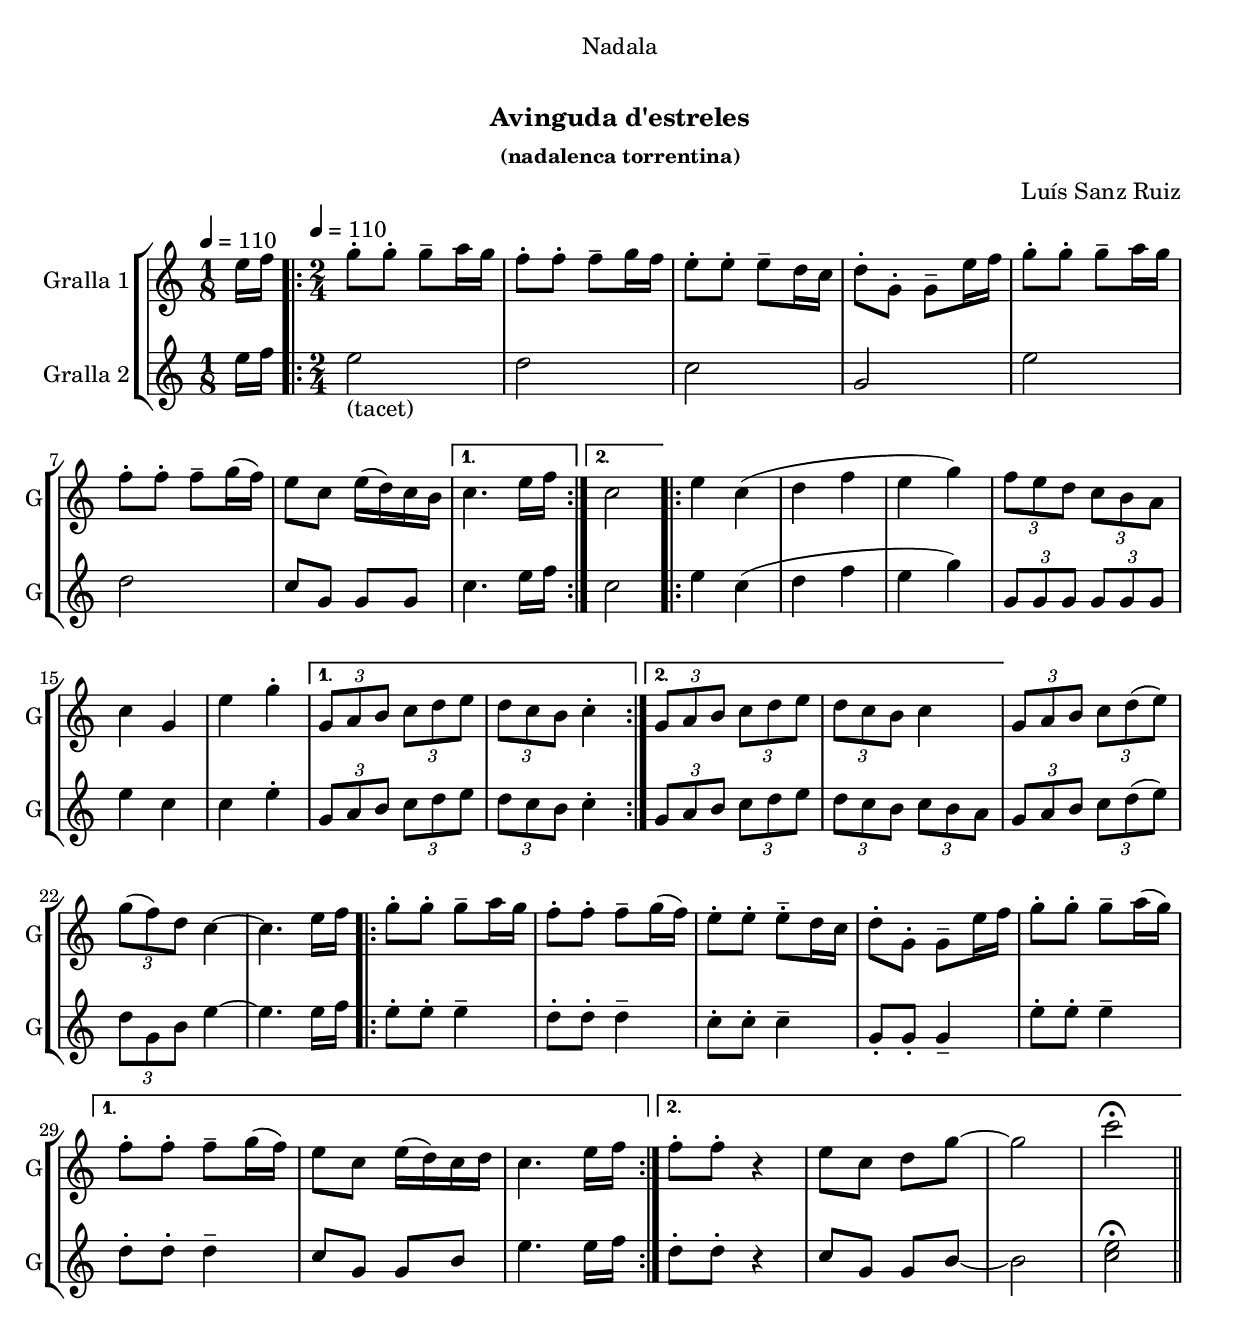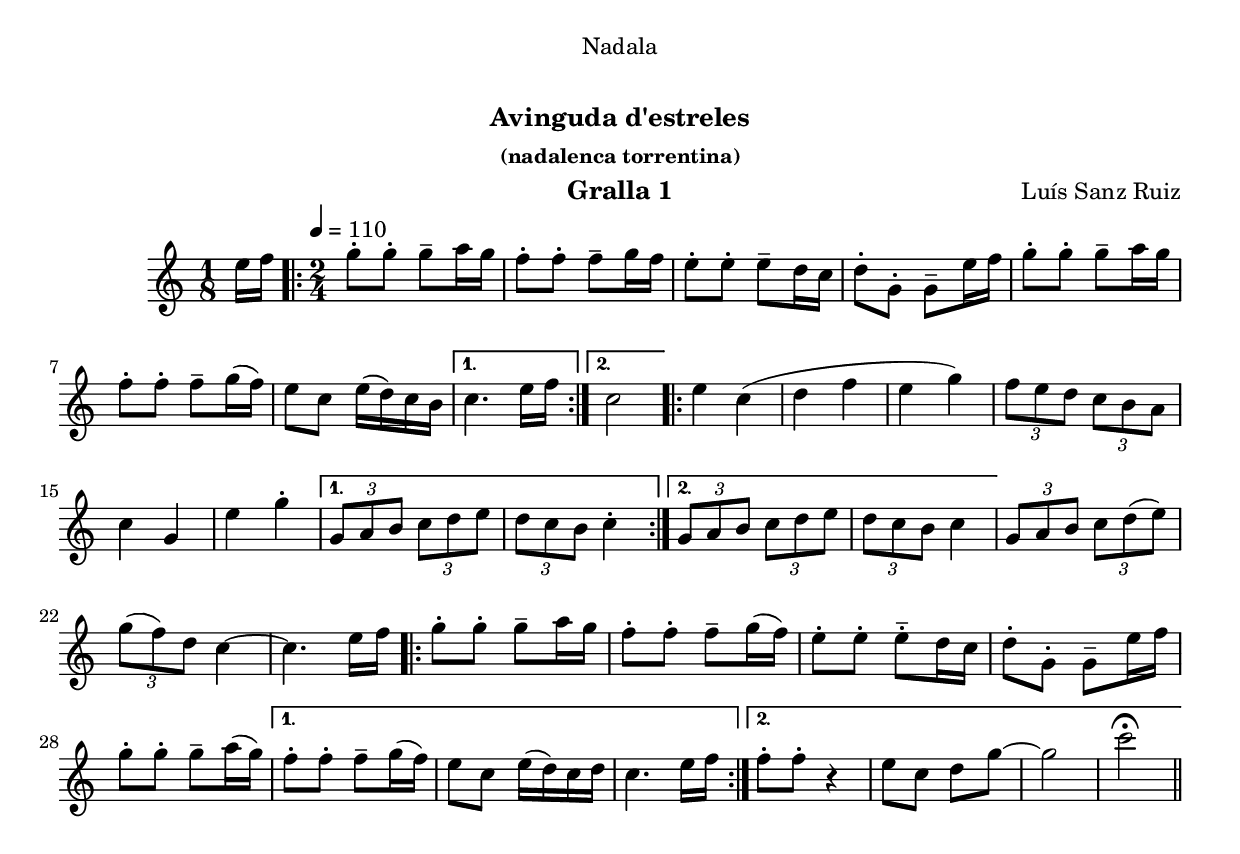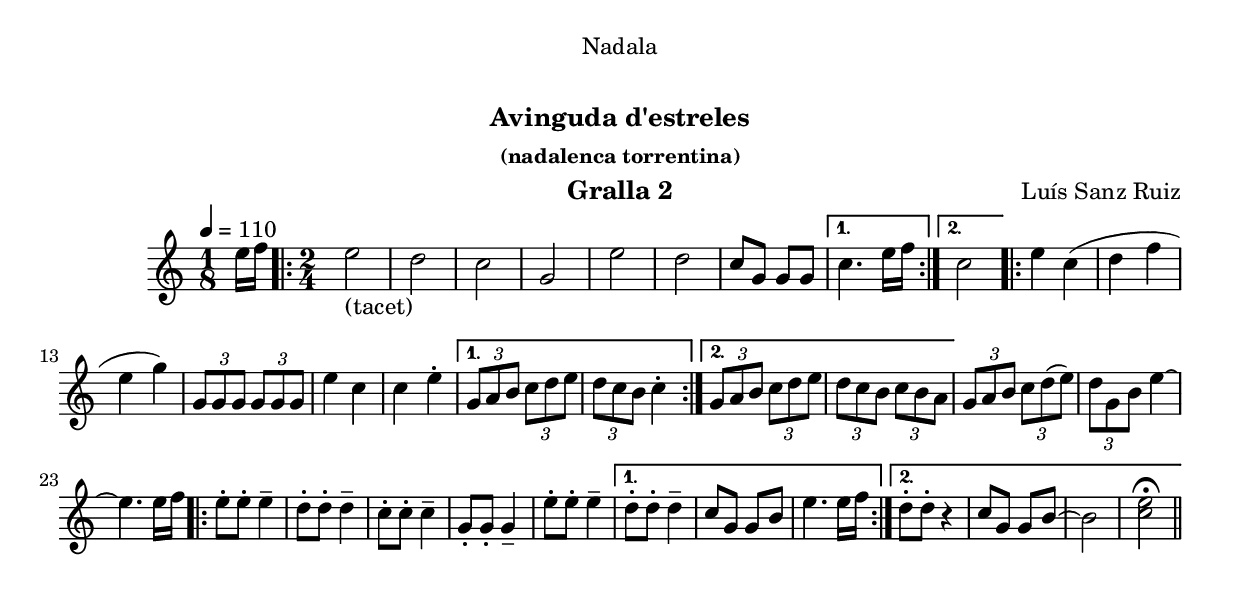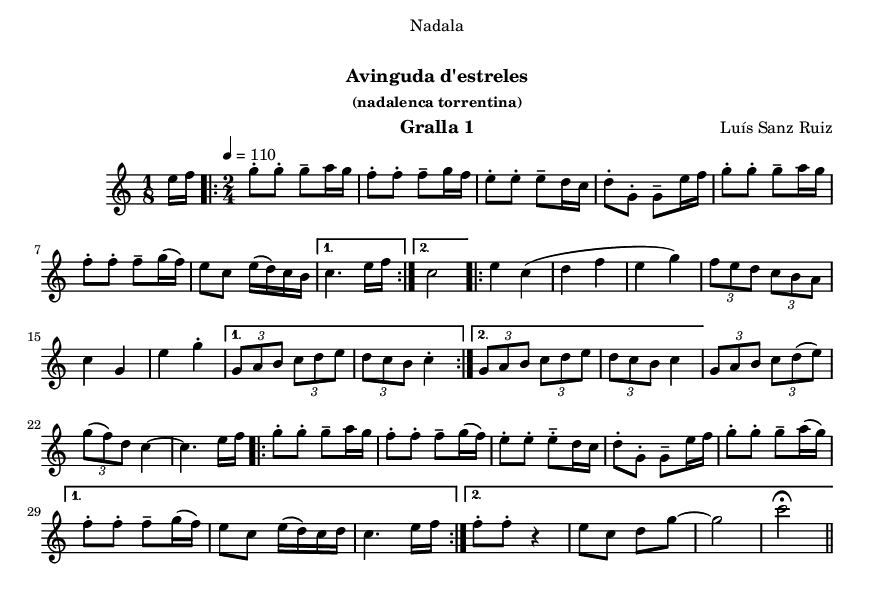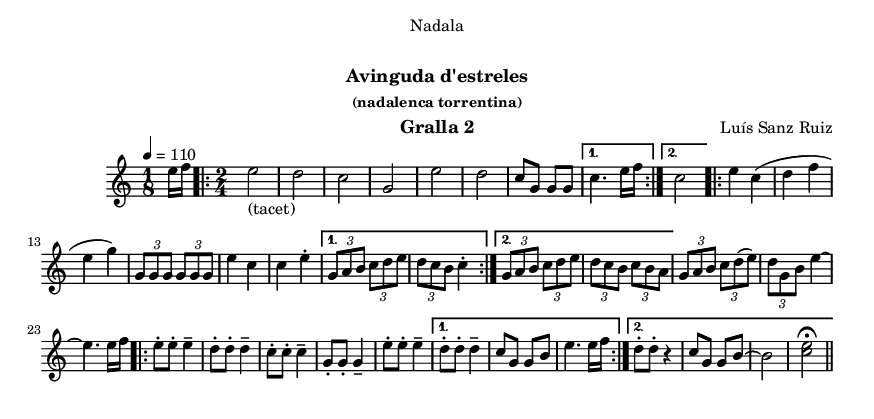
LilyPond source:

\version "2.16.0"

\header {
  dedication="Nadala"
  title="  "
  subtitle="Avinguda d'estreles"
  subsubtitle="(nadalenca torrentina)"
  poet=""
  meter=""
  piece=""
  composer="Luís Sanz Ruiz"
  arranger=""
  opus=""
  instrument=""
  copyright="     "
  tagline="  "
}

liniaroAa =
\relative e''
{
  \clef treble
  \key c \major
  \time 1/8
  e16 f \tempo 4 = 110  |
  \time 2/4   \repeat volta 2 { g8-. g-. g-- a16 g   |
  f8-. f-. f-- g16 f  |
  e8-. -. e-. -. e-- d16 c  |
  %05
  d8-. -. g,-. -. g-- e'16 f  |
  g8-. g-. g-- a16 g  |
  f8-. f-. f-- g16 ( f )  |
  e8 c e16 ( d ) c b }
  \alternative { { c4. e16 f }
  %10
  { c2 } }
  \repeat volta 2 { e4 c (  |
  d4 f  |
  e4 g )  |
  \times 2/3 { f8 e d } \times 2/3 { c b a }  |
  %15
  c4 g  |
  e'4 g-.  }
  \alternative { { \times 2/3 { g,8 a b } \times 2/3 { c d e }  |
  \times 2/3 { d8 c b } c4-. }
  { \times 2/3 { g8 a b } \times 2/3 { c d e }  |
  %20
  \times 2/3 { d8 c b } c4 } }
  \times 2/3 { g8 a b } \times 2/3 { c d ( e ) } |
  \times 2/3 { g8 ( f ) d } c4 ~  |
  c4. e16 f  |
  \repeat volta 2 { g8-. g-. g-- a16 g   |
  %25
  f8-. f-. f-- g16 ( f )  |
  e8-. e-. -. e-- -. d16 c  |
  d8-. -. g,-. -. g-- e'16 f  |
  g8-. g-. g-- a16 ( g ) }
  \alternative { { f8-. f-. f-- g16 ( f )  |
  %30
  e8 c e16 ( d ) c d  |
  c4. e16 f }
  { f8-. f-. r4  | % kompletite
  e8 c d g ~  |
  g2  |
  %35
  c2\fermata } } \bar "||"
}

liniaroAb =
\relative e''
{
  \tempo 4 = 110
  \clef treble
  \key c \major
  \time 1/8
  e16 f  |
  \time 2/4   \repeat volta 2 { e2 _"(tacet)"  |
  d2  |
  c2  |
  %05
  g2  |
  e'2  |
  d2  |
  c8 g g g }
  \alternative { { c4. e16 f }
  %10
  { c2 } }
  \repeat volta 2 { e4 c (  |
  d4 f  |
  e4 g )  |
  \times 2/3 { g,8 g g } \times 2/3 { g g g }  |
  %15
  e'4 c  |
  c4 e-.  }
  \alternative { { \times 2/3 { g,8 a b } \times 2/3 { c d e }  |
  \times 2/3 { d8 c b } c4-. }
  { \times 2/3 { g8 a b } \times 2/3 { c d e }  |
  %20
  \times 2/3 { d8 c b } \times 2/3 { c b a } } }
  \times 2/3 { g8 a b } \times 2/3 { c d ( e ) } |
  \times 2/3 { d8 g, b } e4 ~  |
  e4. e16 f  |
  \repeat volta 2 { e8-. e-. e4--  |
  %25
  d8-. d-. d4--  |
  c8-. c-. c4--  |
  g8-. g-. g4--  |
  e'8-. e-. e4-- }
  \alternative { { d8-. -. d-. -. d4--  |
  %30
  c8 g g b  |
  e4. e16 f }
  { d8-. d-. r4  | % kompletite
  c8 g g b ~  |
  b2  |
  %35
  <c e>2\fermata } } \bar "||"
}

\book {

\paper {
  print-page-number = false
}

\bookpart {
  \score {
    \new StaffGroup {
      \override Score.RehearsalMark #'self-alignment-X = #LEFT
      <<
        \new Staff \with {instrumentName = #"Gralla 1" shortInstrumentName = #"G"} \liniaroAa
        \new Staff \with {instrumentName = #"Gralla 2" shortInstrumentName = #"G"} \liniaroAb
      >>
    }
    \layout {}
  }\score { \unfoldRepeats
    \new StaffGroup {
      \override Score.RehearsalMark #'self-alignment-X = #LEFT
      <<
        \new Staff \with {instrumentName = #"Gralla 1" shortInstrumentName = #"G"} \liniaroAa
        \new Staff \with {instrumentName = #"Gralla 2" shortInstrumentName = #"G"} \liniaroAb
      >>
    }
    \midi {}
  }
}

\bookpart {
  \header {instrument="Gralla 1"}
  \score {
    \new StaffGroup {
      \override Score.RehearsalMark #'self-alignment-X = #LEFT
      <<
        \new Staff \liniaroAa
      >>
    }
    \layout {}
  }\score { \unfoldRepeats
    \new StaffGroup {
      \override Score.RehearsalMark #'self-alignment-X = #LEFT
      <<
        \new Staff \liniaroAa
      >>
    }
    \midi {}
  }
}

\bookpart {
  \header {instrument="Gralla 2"}
  \score {
    \new StaffGroup {
      \override Score.RehearsalMark #'self-alignment-X = #LEFT
      <<
        \new Staff \liniaroAb
      >>
    }
    \layout {}
  }\score { \unfoldRepeats
    \new StaffGroup {
      \override Score.RehearsalMark #'self-alignment-X = #LEFT
      <<
        \new Staff \liniaroAb
      >>
    }
    \midi {}
  }
}

}

\book {

\paper {
  print-page-number = false
  #(set-paper-size "a6landscape")
  #(layout-set-staff-size 14)
}

\bookpart {
  \header {instrument="Gralla 1"}
  \score {
    \new StaffGroup {
      \override Score.RehearsalMark #'self-alignment-X = #LEFT
      <<
        \new Staff \liniaroAa
      >>
    }
    \layout {}
  }
}

\bookpart {
  \header {instrument="Gralla 2"}
  \score {
    \new StaffGroup {
      \override Score.RehearsalMark #'self-alignment-X = #LEFT
      <<
        \new Staff \liniaroAb
      >>
    }
    \layout {}
  }
}

}

